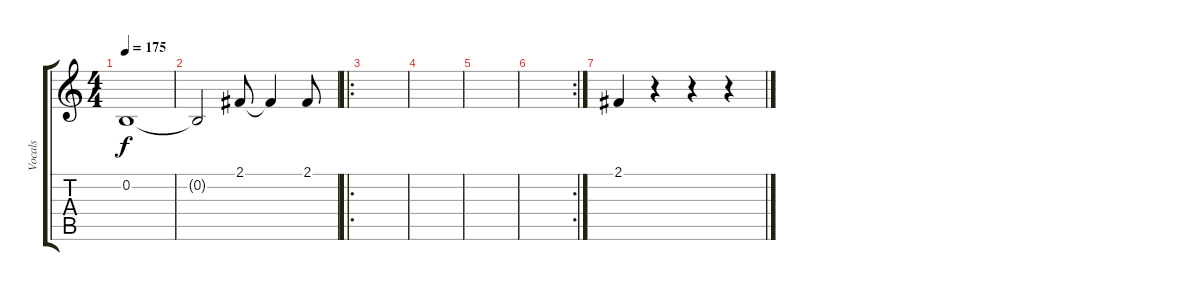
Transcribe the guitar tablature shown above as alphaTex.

\track ("Vocals" "Vocals") {instrument oboe}
\staff {score tabs}
\tuning (E4 B3 G3 D3 A2 E2) {hide}
\ts (4 4)
\tempo 175
\clef g2
\ks c
0.2.1{dy f} |
0.2{t}.2 2.1.8 2.1{t}.4 2.1.8 |
\ro
|
|
|
\rc 2
|
2.1.4 r.4 r.4 r.4
